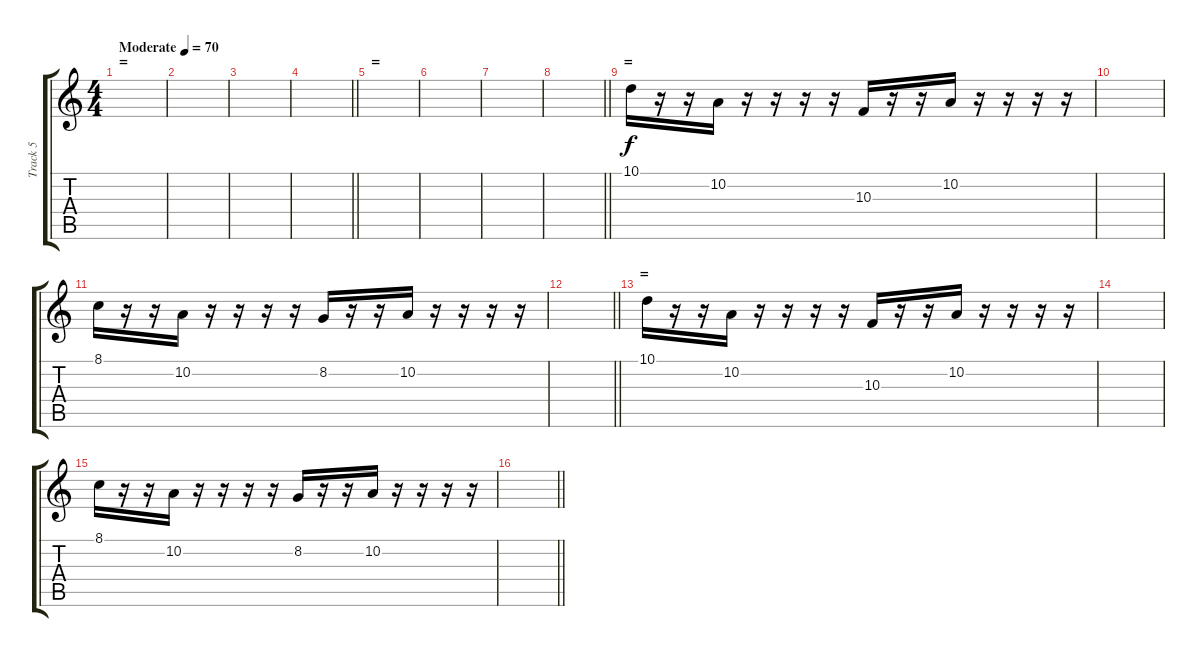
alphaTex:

\track ("Track 5" "Track 5") {instrument fx1rain}
\staff {score tabs}
\tuning (E4 B3 G3 D3 A2 E2) {hide}
\ts (4 4)
\section ("" "=")
\tempo (70 "Moderate")
\clef g2
\ks c
|
|
|
\barLineRight lightlight
|
\section ("" "=")
|
|
|
\barLineRight lightlight
|
\section ("" "=")
10.1.16 r.16 r.16 10.2.16 r.16 r.16 r.16 r.16 10.3.16 r.16 r.16 10.2.16 r.16 r.16 r.16 r.16 |
|
8.1.16 r.16 r.16 10.2.16 r.16 r.16 r.16 r.16 8.2.16 r.16 r.16 10.2.16 r.16 r.16 r.16 r.16 |
\barLineRight lightlight
|
\section ("" "=")
10.1.16 r.16 r.16 10.2.16 r.16 r.16 r.16 r.16 10.3.16 r.16 r.16 10.2.16 r.16 r.16 r.16 r.16 |
|
8.1.16 r.16 r.16 10.2.16 r.16 r.16 r.16 r.16 8.2.16 r.16 r.16 10.2.16 r.16 r.16 r.16 r.16 |
\barLineRight lightlight
